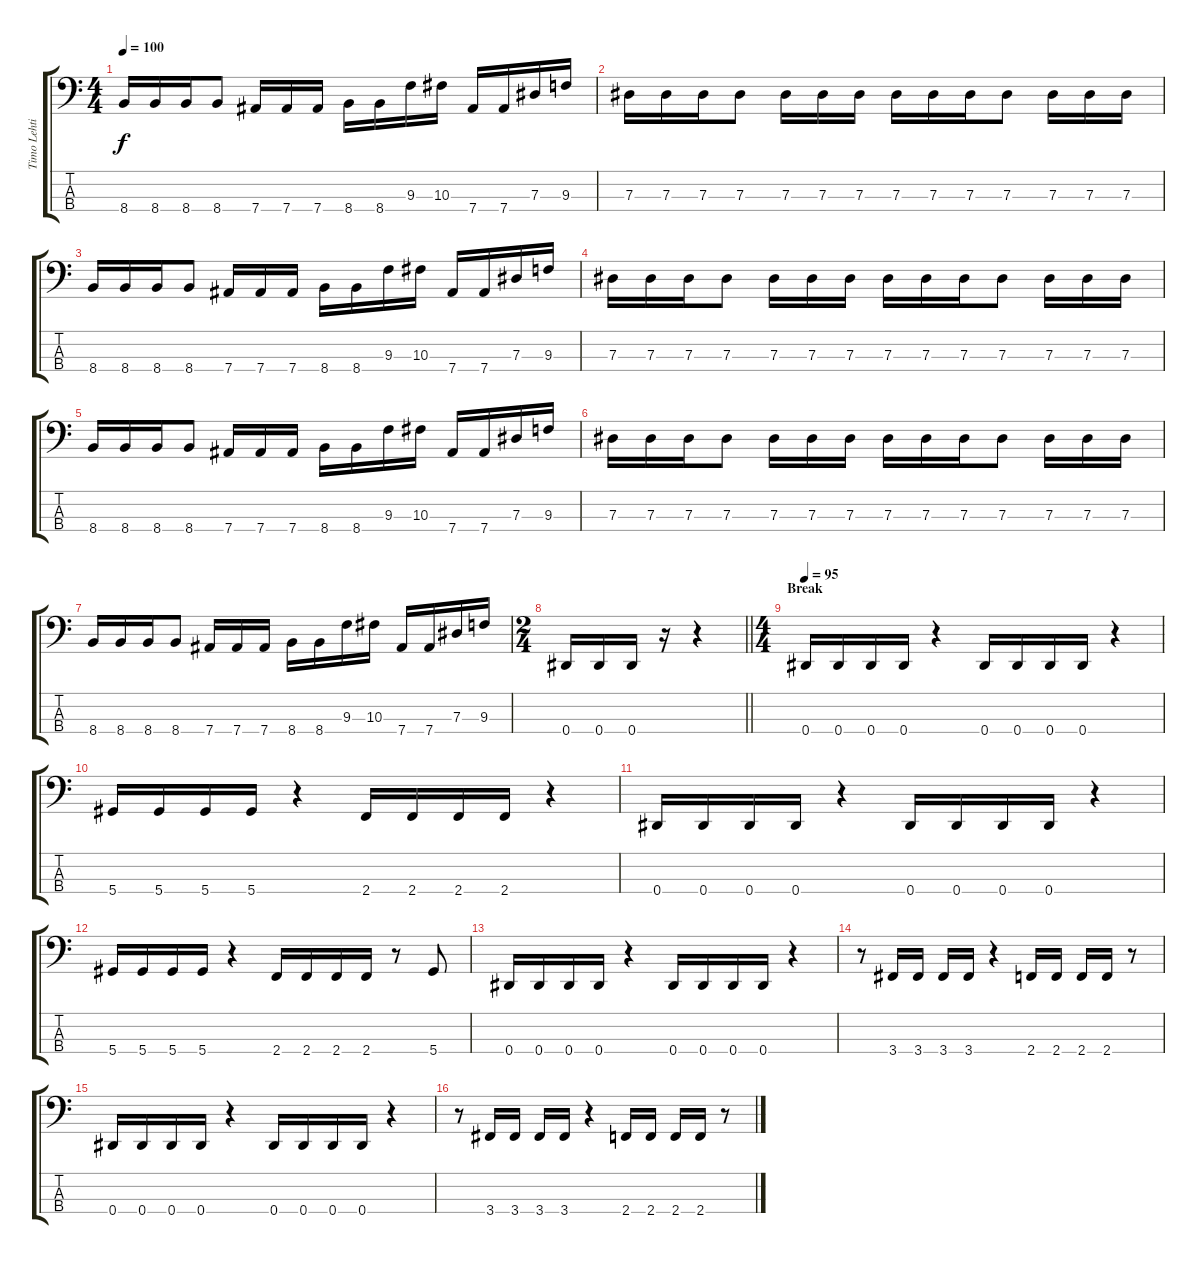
\track ("Timo Lehtinen " "Timo Lehti") {instrument slapbass1}
\staff {score tabs}
\tuning (Gb2 Db2 Ab1 Eb1) {hide}
\ts (4 4)
\tempo 100
\clef f4
\ks c
8.4.16{dy f} 8.4.16 8.4.16 8.4.8 7.4.16 7.4.16 7.4.16 8.4.16 8.4.16 9.3.16 10.3.16 7.4.16 7.4.16 7.3.16 9.3.16 |
7.3.16 7.3.16 7.3.16 7.3.8 7.3.16 7.3.16 7.3.16 7.3.16 7.3.16 7.3.16 7.3.8 7.3.16 7.3.16 7.3.16 |
8.4.16 8.4.16 8.4.16 8.4.8 7.4.16 7.4.16 7.4.16 8.4.16 8.4.16 9.3.16 10.3.16 7.4.16 7.4.16 7.3.16 9.3.16 |
7.3.16 7.3.16 7.3.16 7.3.8 7.3.16 7.3.16 7.3.16 7.3.16 7.3.16 7.3.16 7.3.8 7.3.16 7.3.16 7.3.16 |
8.4.16 8.4.16 8.4.16 8.4.8 7.4.16 7.4.16 7.4.16 8.4.16 8.4.16 9.3.16 10.3.16 7.4.16 7.4.16 7.3.16 9.3.16 |
7.3.16 7.3.16 7.3.16 7.3.8 7.3.16 7.3.16 7.3.16 7.3.16 7.3.16 7.3.16 7.3.8 7.3.16 7.3.16 7.3.16 |
8.4.16 8.4.16 8.4.16 8.4.8 7.4.16 7.4.16 7.4.16 8.4.16 8.4.16 9.3.16 10.3.16 7.4.16 7.4.16 7.3.16 9.3.16 |
\ts (2 4)
\barLineRight lightlight
0.4.16 0.4.16 0.4.16 r.16 r.4 |
\ts (4 4)
\section ("" "Break")
\tempo 95
0.4.16 0.4.16 0.4.16 0.4.16 r.4 0.4.16 0.4.16 0.4.16 0.4.16 r.4 |
5.4.16 5.4.16 5.4.16 5.4.16 r.4 2.4.16 2.4.16 2.4.16 2.4.16 r.4 |
0.4.16 0.4.16 0.4.16 0.4.16 r.4 0.4.16 0.4.16 0.4.16 0.4.16 r.4 |
5.4.16 5.4.16 5.4.16 5.4.16 r.4 2.4.16 2.4.16 2.4.16 2.4.16 r.8 5.4.8 |
0.4.16 0.4.16 0.4.16 0.4.16 r.4 0.4.16 0.4.16 0.4.16 0.4.16 r.4 |
r.8 3.4.16 3.4.16 3.4.16 3.4.16 r.4 2.4.16 2.4.16 2.4.16 2.4.16 r.8 |
0.4.16 0.4.16 0.4.16 0.4.16 r.4 0.4.16 0.4.16 0.4.16 0.4.16 r.4 |
r.8 3.4.16 3.4.16 3.4.16 3.4.16 r.4 2.4.16 2.4.16 2.4.16 2.4.16 r.8
